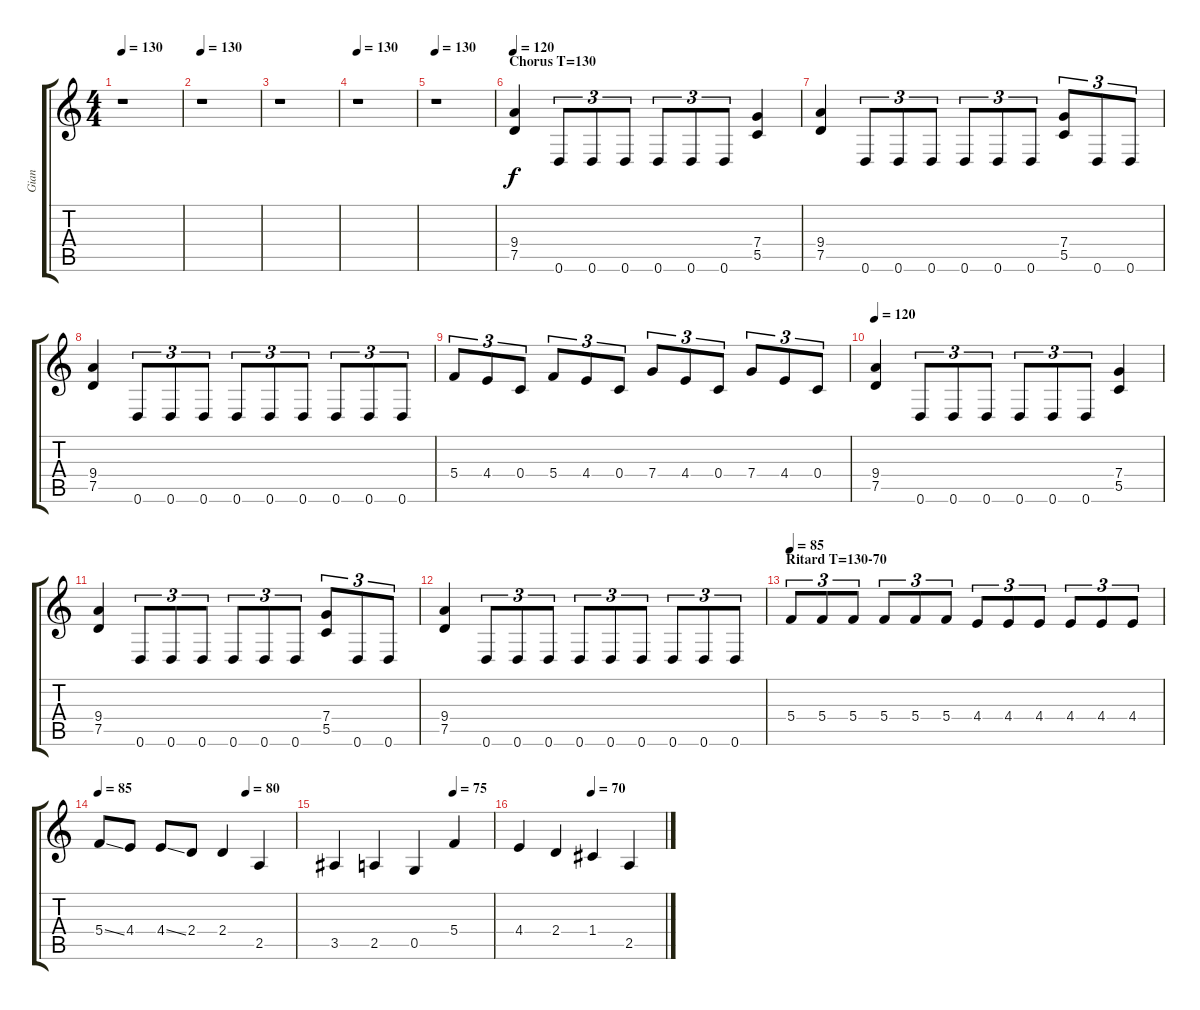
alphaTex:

\track ("Gian" "Gian") {instrument distortionguitar}
\staff {score tabs}
\tuning (D4 A3 F3 C3 G2 D2) {hide}
\ts (4 4)
\tempo 130
\clef g2
\ks c
r.1{dy f} |
\tempo 130
r.1 |
r.1 |
\tempo 130
r.1 |
\tempo 130
r.1 |
\section ("" "Chorus T=130")
\tempo 130
\tempo 120
(9.4 7.5).4 0.6.8{tu (3 2)} 0.6.8{tu (3 2)} 0.6.8{tu (3 2)} 0.6.8{tu (3 2)} 0.6.8{tu (3 2)} 0.6.8{tu (3 2)} (7.4 5.5).4 |
(9.4 7.5).4 0.6.8{tu (3 2)} 0.6.8{tu (3 2)} 0.6.8{tu (3 2)} 0.6.8{tu (3 2)} 0.6.8{tu (3 2)} 0.6.8{tu (3 2)} (7.4 5.5).8{tu (3 2)} 0.6.8{tu (3 2)} 0.6.8{tu (3 2)} |
(9.4 7.5).4 0.6.8{tu (3 2)} 0.6.8{tu (3 2)} 0.6.8{tu (3 2)} 0.6.8{tu (3 2)} 0.6.8{tu (3 2)} 0.6.8{tu (3 2)} 0.6.8{tu (3 2)} 0.6.8{tu (3 2)} 0.6.8{tu (3 2)} |
5.4.8{tu (3 2)} 4.4.8{tu (3 2)} 0.4.8{tu (3 2)} 5.4.8{tu (3 2)} 4.4.8{tu (3 2)} 0.4.8{tu (3 2)} 7.4.8{tu (3 2)} 4.4.8{tu (3 2)} 0.4.8{tu (3 2)} 7.4.8{tu (3 2)} 4.4.8{tu (3 2)} 0.4.8{tu (3 2)} |
\tempo 130
\tempo 120
(9.4 7.5).4 0.6.8{tu (3 2)} 0.6.8{tu (3 2)} 0.6.8{tu (3 2)} 0.6.8{tu (3 2)} 0.6.8{tu (3 2)} 0.6.8{tu (3 2)} (7.4 5.5).4 |
(9.4 7.5).4 0.6.8{tu (3 2)} 0.6.8{tu (3 2)} 0.6.8{tu (3 2)} 0.6.8{tu (3 2)} 0.6.8{tu (3 2)} 0.6.8{tu (3 2)} (7.4 5.5).8{tu (3 2)} 0.6.8{tu (3 2)} 0.6.8{tu (3 2)} |
(9.4 7.5).4 0.6.8{tu (3 2)} 0.6.8{tu (3 2)} 0.6.8{tu (3 2)} 0.6.8{tu (3 2)} 0.6.8{tu (3 2)} 0.6.8{tu (3 2)} 0.6.8{tu (3 2)} 0.6.8{tu (3 2)} 0.6.8{tu (3 2)} |
\section ("" "Ritard T=130-70")
\tempo 85
5.4.8{tu (3 2)} 5.4.8{tu (3 2)} 5.4.8{tu (3 2)} 5.4.8{tu (3 2)} 5.4.8{tu (3 2)} 5.4.8{tu (3 2)} 4.4.8{tu (3 2)} 4.4.8{tu (3 2)} 4.4.8{tu (3 2)} 4.4.8{tu (3 2)} 4.4.8{tu (3 2)} 4.4.8{tu (3 2)} |
\tempo 85
\tempo (80 0.75)
5.4{ss}.8 4.4.8 4.4{ss}.8 2.4.8 2.4.4 2.5.4 |
\tempo (75 0.75)
3.5.4 2.5.4 0.5.4 5.4.4 |
\tempo (70 0.5)
4.4.4 2.4.4 1.4.4 2.5.4
